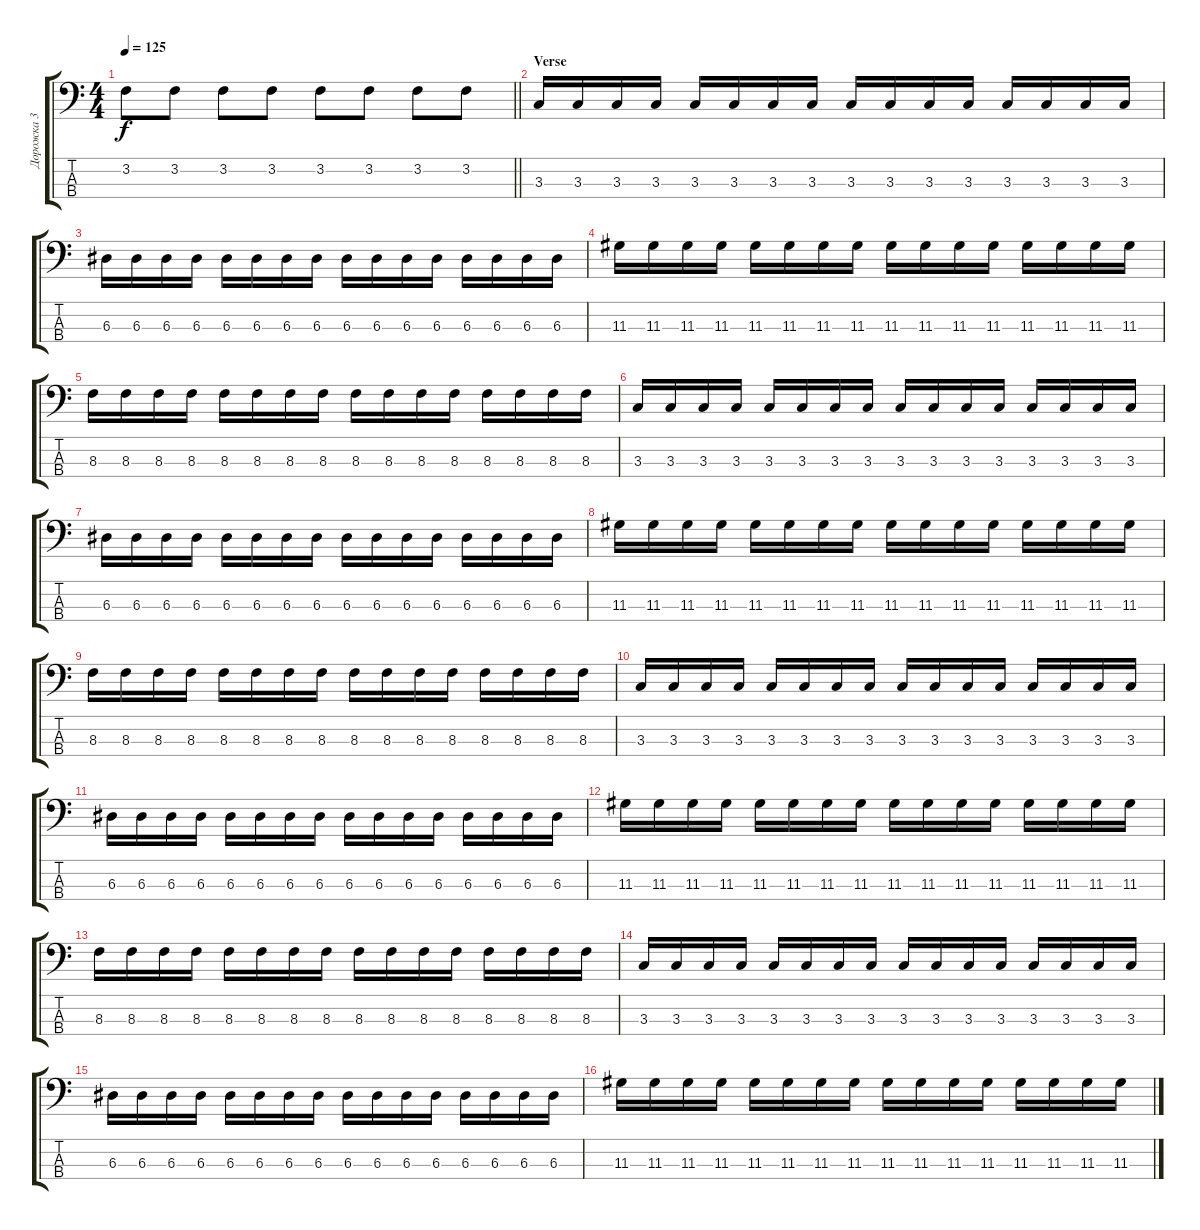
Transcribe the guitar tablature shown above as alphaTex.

\track ("Дорожка 3" "Дорожка 3") {instrument electricbassfinger}
\staff {score tabs}
\tuning (G2 D2 A1 E1) {hide}
\ts (4 4)
\tempo 125
\clef f4
\barLineRight lightlight
\ks c
3.2.8{dy f} 3.2.8 3.2.8 3.2.8 3.2.8 3.2.8 3.2.8 3.2.8 |
\section ("" "Verse")
3.3.16 3.3.16 3.3.16 3.3.16 3.3.16 3.3.16 3.3.16 3.3.16 3.3.16 3.3.16 3.3.16 3.3.16 3.3.16 3.3.16 3.3.16 3.3.16 |
6.3.16 6.3.16 6.3.16 6.3.16 6.3.16 6.3.16 6.3.16 6.3.16 6.3.16 6.3.16 6.3.16 6.3.16 6.3.16 6.3.16 6.3.16 6.3.16 |
11.3.16 11.3.16 11.3.16 11.3.16 11.3.16 11.3.16 11.3.16 11.3.16 11.3.16 11.3.16 11.3.16 11.3.16 11.3.16 11.3.16 11.3.16 11.3.16 |
8.3.16 8.3.16 8.3.16 8.3.16 8.3.16 8.3.16 8.3.16 8.3.16 8.3.16 8.3.16 8.3.16 8.3.16 8.3.16 8.3.16 8.3.16 8.3.16 |
3.3.16 3.3.16 3.3.16 3.3.16 3.3.16 3.3.16 3.3.16 3.3.16 3.3.16 3.3.16 3.3.16 3.3.16 3.3.16 3.3.16 3.3.16 3.3.16 |
6.3.16 6.3.16 6.3.16 6.3.16 6.3.16 6.3.16 6.3.16 6.3.16 6.3.16 6.3.16 6.3.16 6.3.16 6.3.16 6.3.16 6.3.16 6.3.16 |
11.3.16 11.3.16 11.3.16 11.3.16 11.3.16 11.3.16 11.3.16 11.3.16 11.3.16 11.3.16 11.3.16 11.3.16 11.3.16 11.3.16 11.3.16 11.3.16 |
8.3.16 8.3.16 8.3.16 8.3.16 8.3.16 8.3.16 8.3.16 8.3.16 8.3.16 8.3.16 8.3.16 8.3.16 8.3.16 8.3.16 8.3.16 8.3.16 |
3.3.16 3.3.16 3.3.16 3.3.16 3.3.16 3.3.16 3.3.16 3.3.16 3.3.16 3.3.16 3.3.16 3.3.16 3.3.16 3.3.16 3.3.16 3.3.16 |
6.3.16 6.3.16 6.3.16 6.3.16 6.3.16 6.3.16 6.3.16 6.3.16 6.3.16 6.3.16 6.3.16 6.3.16 6.3.16 6.3.16 6.3.16 6.3.16 |
11.3.16 11.3.16 11.3.16 11.3.16 11.3.16 11.3.16 11.3.16 11.3.16 11.3.16 11.3.16 11.3.16 11.3.16 11.3.16 11.3.16 11.3.16 11.3.16 |
8.3.16 8.3.16 8.3.16 8.3.16 8.3.16 8.3.16 8.3.16 8.3.16 8.3.16 8.3.16 8.3.16 8.3.16 8.3.16 8.3.16 8.3.16 8.3.16 |
3.3.16 3.3.16 3.3.16 3.3.16 3.3.16 3.3.16 3.3.16 3.3.16 3.3.16 3.3.16 3.3.16 3.3.16 3.3.16 3.3.16 3.3.16 3.3.16 |
6.3.16 6.3.16 6.3.16 6.3.16 6.3.16 6.3.16 6.3.16 6.3.16 6.3.16 6.3.16 6.3.16 6.3.16 6.3.16 6.3.16 6.3.16 6.3.16 |
11.3.16 11.3.16 11.3.16 11.3.16 11.3.16 11.3.16 11.3.16 11.3.16 11.3.16 11.3.16 11.3.16 11.3.16 11.3.16 11.3.16 11.3.16 11.3.16
